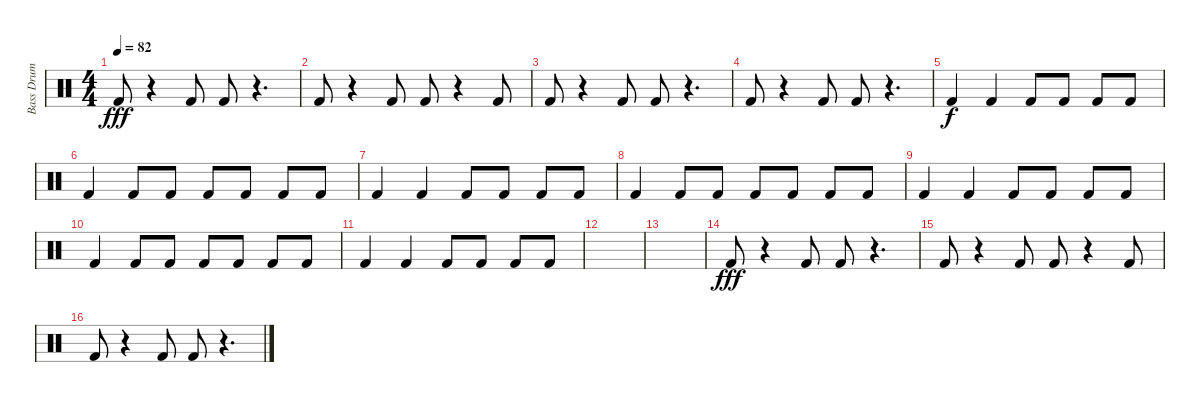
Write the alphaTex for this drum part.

\track ("Bass Drum" "Bass Drum") {instrument percussion}
\staff {score}
\articulation defaults
\ts (4 4)
\tempo 82
\clef neutral
\ks c "Kick (hit) 2".8{dy fff}
r.4 "Kick (hit) 2".8 "Kick (hit) 2".8 r.4{d} |
"Kick (hit) 2".8 r.4 "Kick (hit) 2".8 "Kick (hit) 2".8 r.4 "Kick (hit) 2".8 |
"Kick (hit) 2".8 r.4 "Kick (hit) 2".8 "Kick (hit) 2".8 r.4{d} |
"Kick (hit) 2".8 r.4 "Kick (hit) 2".8 "Kick (hit) 2".8 r.4{d} |
"Kick (hit) 2".4{dy f} "Kick (hit) 2".4 "Kick (hit) 2".8 "Kick (hit) 2".8 "Kick (hit) 2".8 "Kick (hit) 2".8 |
"Kick (hit) 2".4 "Kick (hit) 2".8 "Kick (hit) 2".8 "Kick (hit) 2".8 "Kick (hit) 2".8 "Kick (hit) 2".8 "Kick (hit) 2".8 |
"Kick (hit) 2".4 "Kick (hit) 2".4 "Kick (hit) 2".8 "Kick (hit) 2".8 "Kick (hit) 2".8 "Kick (hit) 2".8 |
"Kick (hit) 2".4 "Kick (hit) 2".8 "Kick (hit) 2".8 "Kick (hit) 2".8 "Kick (hit) 2".8 "Kick (hit) 2".8 "Kick (hit) 2".8 |
"Kick (hit) 2".4 "Kick (hit) 2".4 "Kick (hit) 2".8 "Kick (hit) 2".8 "Kick (hit) 2".8 "Kick (hit) 2".8 |
"Kick (hit) 2".4 "Kick (hit) 2".8 "Kick (hit) 2".8 "Kick (hit) 2".8 "Kick (hit) 2".8 "Kick (hit) 2".8 "Kick (hit) 2".8 |
"Kick (hit) 2".4 "Kick (hit) 2".4 "Kick (hit) 2".8 "Kick (hit) 2".8 "Kick (hit) 2".8 "Kick (hit) 2".8 |
|
|
"Kick (hit) 2".8{dy fff} r.4 "Kick (hit) 2".8 "Kick (hit) 2".8 r.4{d} |
"Kick (hit) 2".8 r.4 "Kick (hit) 2".8 "Kick (hit) 2".8 r.4 "Kick (hit) 2".8 |
"Kick (hit) 2".8 r.4 "Kick (hit) 2".8 "Kick (hit) 2".8 r.4{d}
